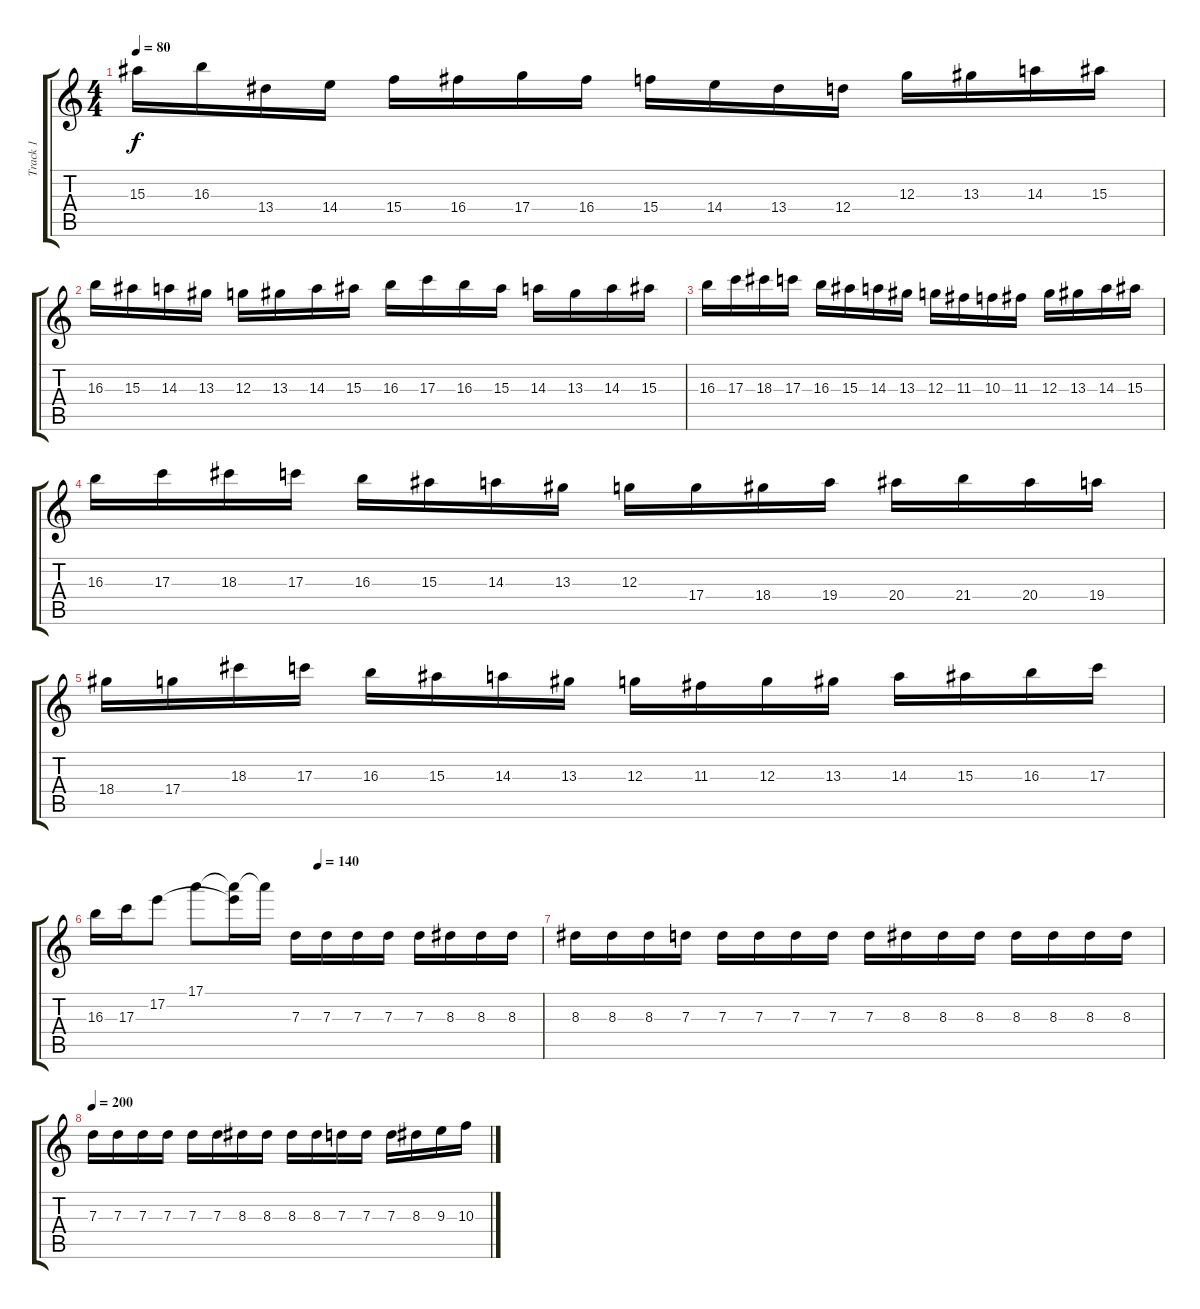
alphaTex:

\track ("Track 1" "Track 1") {instrument distortionguitar}
\staff {score tabs}
\tuning (E4 B3 G3 D3 A2 E2) {hide}
\ts (4 4)
\tempo 80
\clef g2
\ks c
15.3.16{dy f} 16.3.16 13.4.16 14.4.16 15.4.16 16.4.16 17.4.16 16.4.16 15.4.16 14.4.16 13.4.16 12.4.16 12.3.16 13.3.16 14.3.16 15.3.16 |
16.3.16 15.3.16 14.3.16 13.3.16 12.3.16 13.3.16 14.3.16 15.3.16 16.3.16 17.3.16 16.3.16 15.3.16 14.3.16 13.3.16 14.3.16 15.3.16 |
16.3.16 17.3.16 18.3.16 17.3.16 16.3.16 15.3.16 14.3.16 13.3.16 12.3.16 11.3.16 10.3.16 11.3.16 12.3.16 13.3.16 14.3.16 15.3.16 |
16.3.16 17.3.16 18.3.16 17.3.16 16.3.16 15.3.16 14.3.16 13.3.16 12.3.16 17.4.16 18.4.16 19.4.16 20.4.16 21.4.16 20.4.16 19.4.16 |
18.4.16 17.4.16 18.3.16 17.3.16 16.3.16 15.3.16 14.3.16 13.3.16 12.3.16 11.3.16 12.3.16 13.3.16 14.3.16 15.3.16 16.3.16 17.3.16 |
\tempo (140 0.5)
16.3.16 17.3.16 17.2.8 17.1.8 (17.1{t} 17.2{t}).16 17.1{t}.16 7.3.16 7.3.16 7.3.16 7.3.16 7.3.16 8.3.16 8.3.16 8.3.16 |
8.3.16 8.3.16 8.3.16 7.3.16 7.3.16 7.3.16 7.3.16 7.3.16 7.3.16 8.3.16 8.3.16 8.3.16 8.3.16 8.3.16 8.3.16 8.3.16 |
\tempo 200
7.3.16 7.3.16 7.3.16 7.3.16 7.3.16 7.3.16 8.3.16 8.3.16 8.3.16 8.3.16 7.3.16 7.3.16 7.3.16 8.3.16 9.3.16 10.3.16
